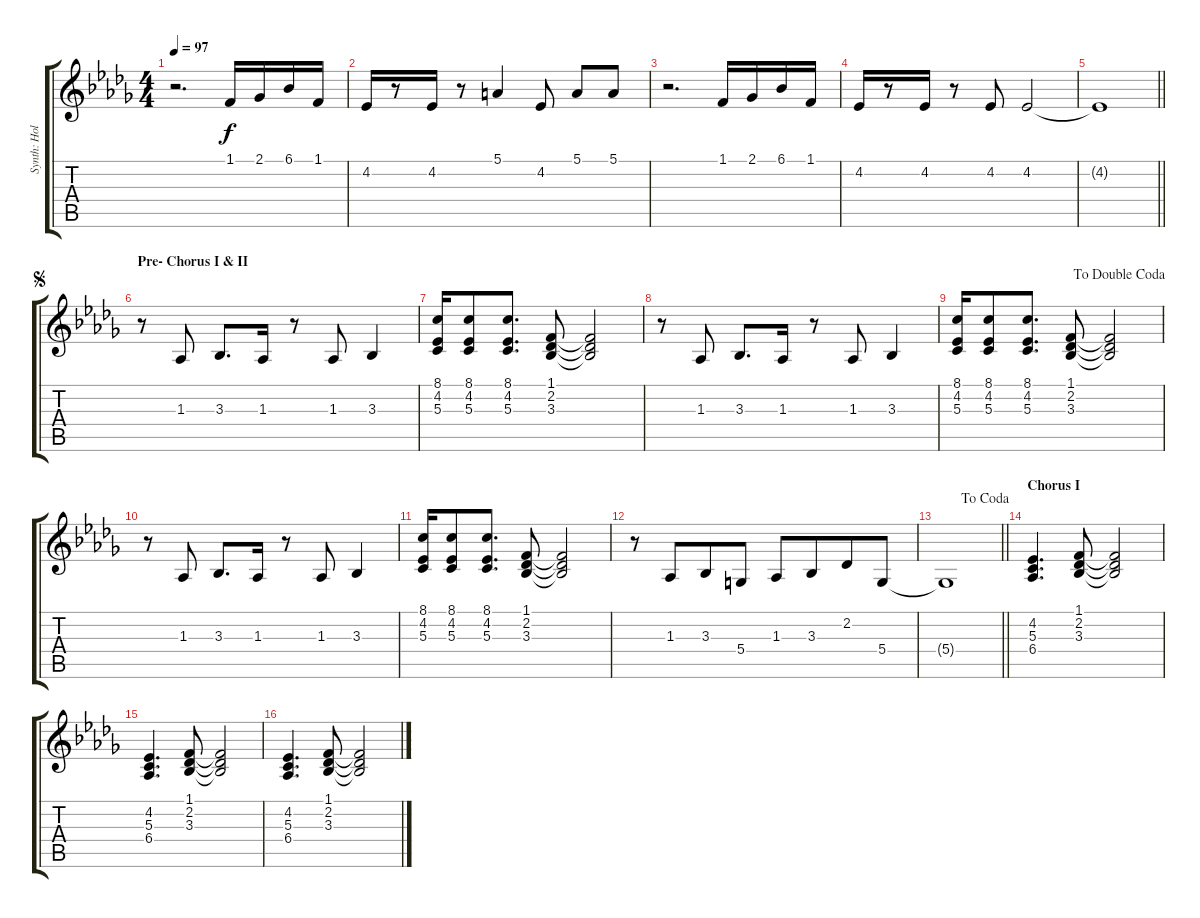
\track ("Synth: Holly" "Synth: Hol") {instrument pad1newage}
\staff {score tabs}
\tuning (E4 B3 G3 D3 A2 E2) {hide}
\ts (4 4)
\tempo 97
\clef g2
\ks db
r.2{d dy f} 1.1.16 2.1.16 6.1.16 1.1.16 |
4.2.16 r.8 4.2.16 r.8 5.1.4 4.2.8 5.1.8 5.1.8 |
r.2{d} 1.1.16 2.1.16 6.1.16 1.1.16 |
4.2.16 r.8 4.2.16 r.8 4.2.8 4.2.2 |
\barLineRight lightlight
4.2{t}.1 |
\section ("" "Pre- Chorus I & II")
\jump segno
r.8{instrument pad1newage} 1.3.8 3.3.8{d} 1.3.16 r.8 1.3.8 3.3.4 |
(8.1 4.2 5.3).16 (8.1 4.2 5.3).8 (8.1 4.2 5.3).8{d} (1.1 2.2 3.3).8 (1.1{t} 2.2{t} 3.3{t}).2 |
r.8 1.3.8 3.3.8{d} 1.3.16 r.8 1.3.8 3.3.4 |
\jump dadoublecoda
(8.1 4.2 5.3).16 (8.1 4.2 5.3).8 (8.1 4.2 5.3).8{d} (1.1 2.2 3.3).8 (1.1{t} 2.2{t} 3.3{t}).2 |
r.8 1.3.8 3.3.8{d} 1.3.16 r.8 1.3.8 3.3.4 |
(8.1 4.2 5.3).16 (8.1 4.2 5.3).8 (8.1 4.2 5.3).8{d} (1.1 2.2 3.3).8 (1.1{t} 2.2{t} 3.3{t}).2 |
r.8 1.3.8{beam Up beam merge} 3.3.8{beam Up} 5.4.8{beam Up beam split} 1.3.8{beam Up beam merge} 3.3.8{beam Up beam merge} 2.2.8{beam Up} 5.4.8{beam Up} |
\jump dacoda
\barLineRight lightlight
5.4{t}.1 |
\section ("" "Chorus I")
(4.2 5.3 6.4).4{d} (1.1 2.2 3.3).8 (1.1{t} 2.2{t} 3.3{t}).2 |
(4.2 5.3 6.4).4{d} (1.1 2.2 3.3).8 (1.1{t} 2.2{t} 3.3{t}).2 |
(4.2 5.3 6.4).4{d} (1.1 2.2 3.3).8 (1.1{t} 2.2{t} 3.3{t}).2
